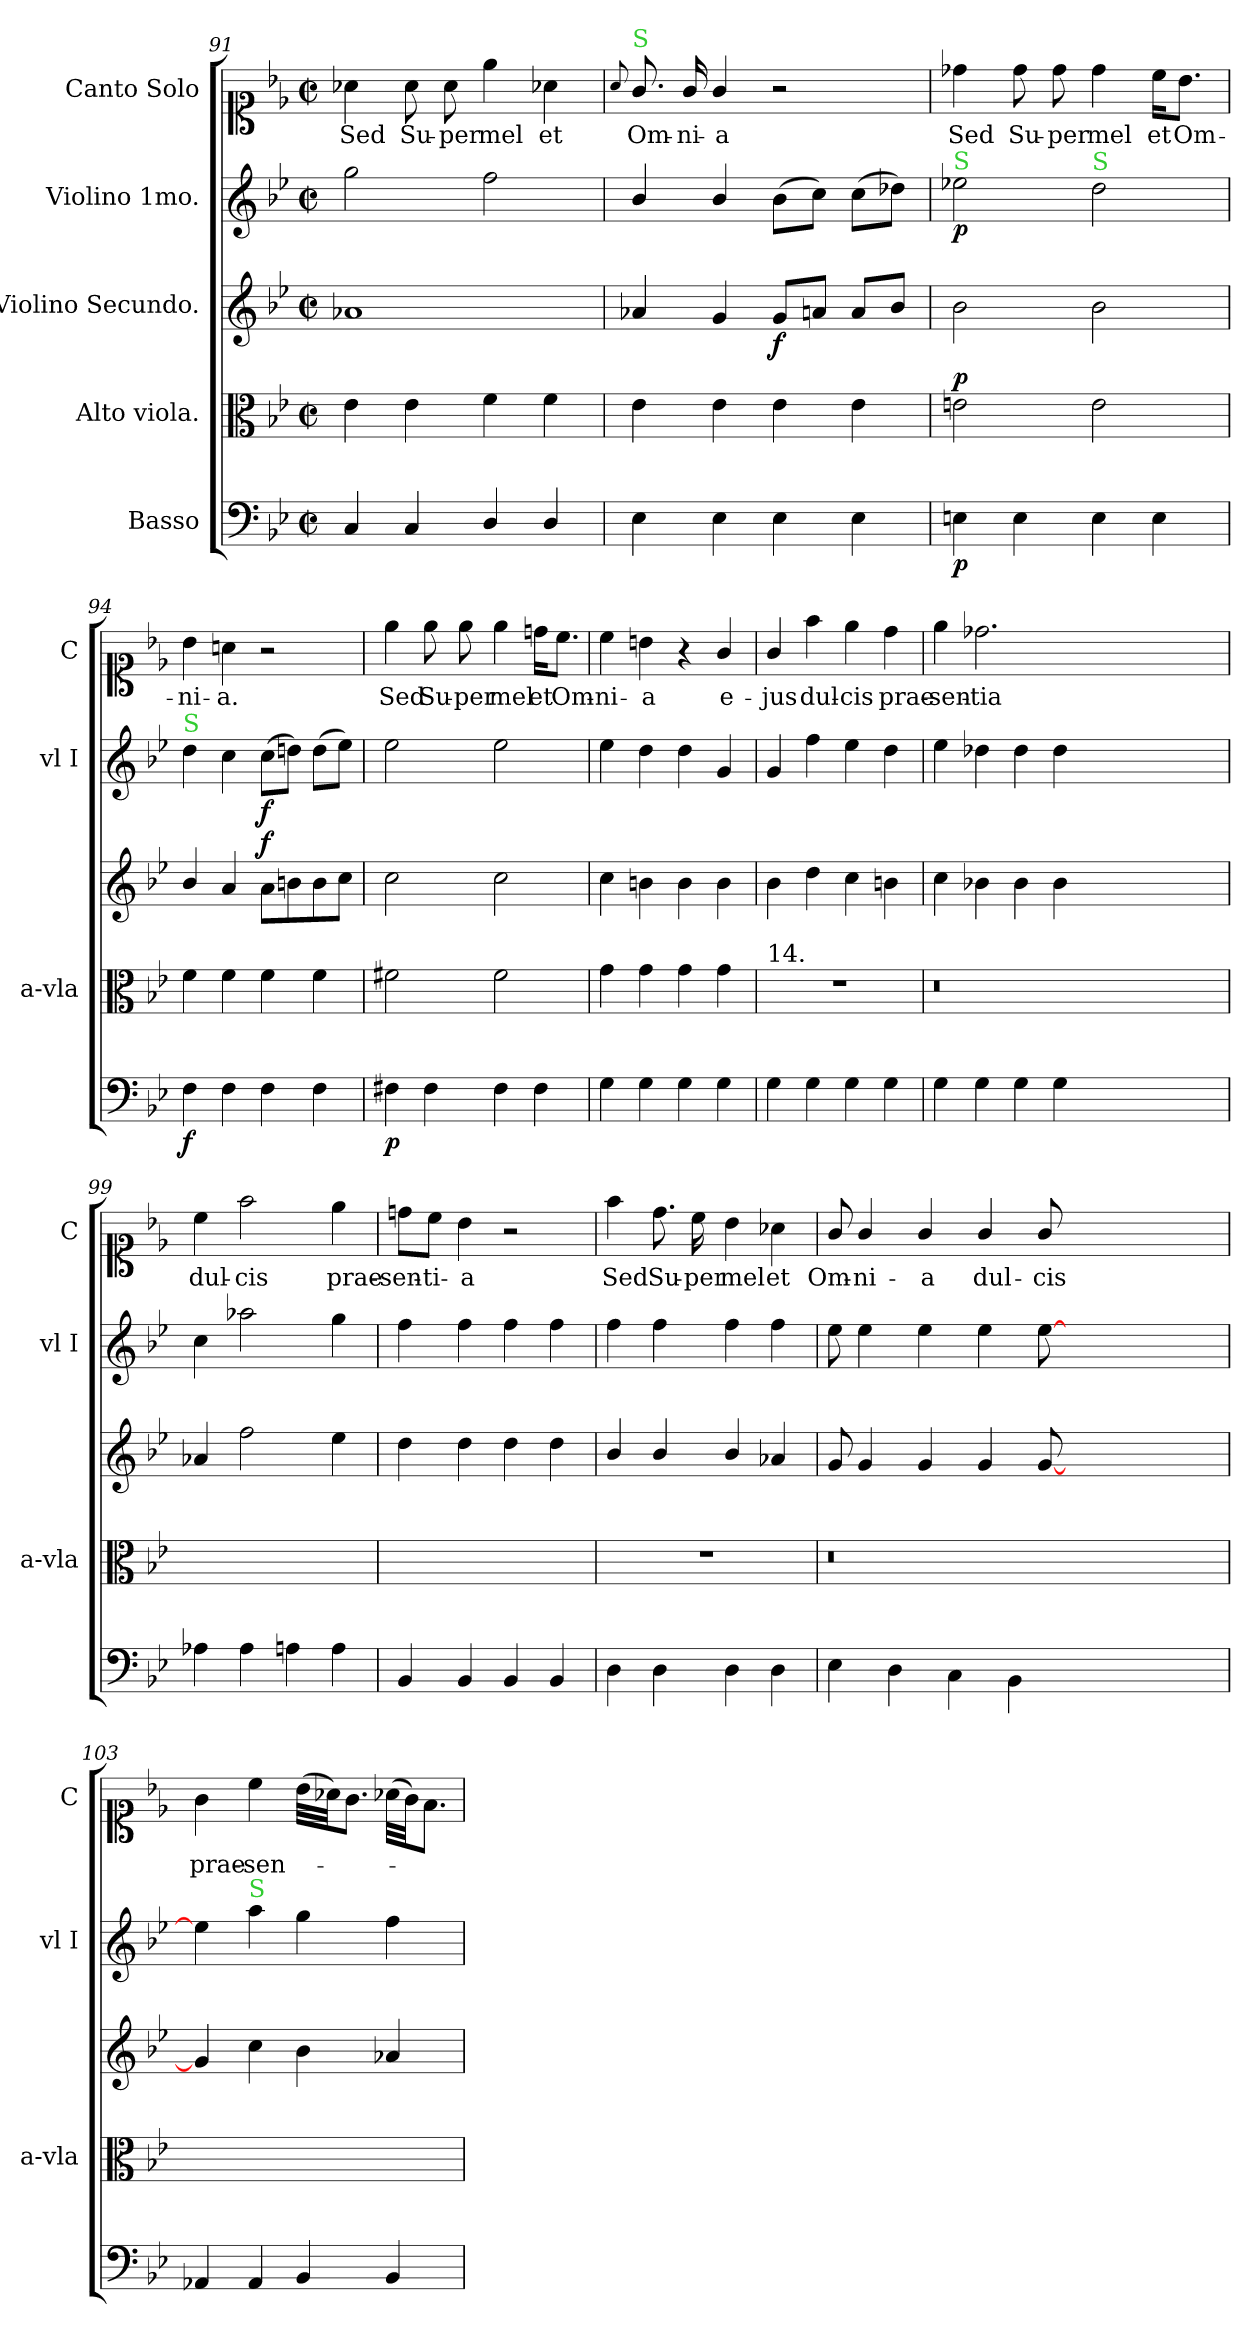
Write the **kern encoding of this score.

**kern	**dynam	**kern	**dynam	**kern	**dynam	**kern	**dynam	**kern	**text
*part5	*part5	*part4	*part4	*part3	*part3	*part2	*part2	*part1	*part1
*staff5	*staff5	*staff4	*staff4	*staff3	*staff3	*staff2	*staff2	*staff1	*staff1
*I"Basso	*	*I"Alto viola.	*	*I"Violino Secundo.	*	*I"Violino 1mo.	*	*I"Canto Solo	*
*	*	*I'a-vla	*	*	*	*I'vl I	*	*I'C	*
*clefF4	*	*clefC3	*	*clefG2	*	*clefG2	*	*clefC1	*
*k[b-e-]	*	*k[b-e-]	*	*k[b-e-]	*	*k[b-e-]	*	*k[b-e-]	*
*M2/2	*	*M2/2	*	*M2/2	*	*M2/2	*	*M2/2	*
*met(c|)	*	*met(c|)	*	*met(c|)	*	*met(c|)	*	*met(c|)	*
=91	=91	=91	=91	=91	=91	=91	=91	=91	=91
4C/	.	4e-\	.	1a-X	.	2gg\	.	4a-X\	Sed
4C/	.	4e-\	.	.	.	.	.	8a-\	Su-
.	.	.	.	.	.	.	.	8a-\	-per
4D/	.	4f\	.	.	.	2ff\	.	4ee-\	mel
4D/	.	4f\	.	.	.	.	.	4a-X\	et
=92	=92	=92	=92	=92	=92	=92	=92	=92	=92
.	.	.	.	.	.	.	.	8qqa/	.
!	!	!	!	!	!	!	!	!LO:TX:a:color=limegreen:t=S	!
!	!	!	!LO:DY:a	!	!	!	!	!	!
4E-\	Forte	4e-\	foo	4a-X/	.	4b-/	.	8.g/	Om-
.	.	.	.	.	.	.	.	16g/	-ni-
4E-\	.	4e-\	.	4g/	.	4b-/	.	4g/	-a
!	!	!	!	!	!LO:DY:b	!	!	!	!
4E-\	.	4e-\	.	8g/L	f	(8b-\L	.	2r	.
.	.	.	.	8an/J	.	8cc\J)	.	.	.
4E-\	.	4e-\	.	8a/L	.	(8cc\L	.	.	.
.	.	.	.	8b-/J	.	8dd-X\J)	.	.	.
=93	=93	=93	=93	=93	=93	=93	=93	=93	=93
!	!	!	!	!	!	!LO:TX:a:color=limegreen:t=S	!	!	!
!	!	!	!LO:DY:a	!	!LO:DY:b	!	!LO:DY:b	!	!
4En\	p	2en\	p	2b-\	pia	2ee-X\	p	4dd-X\	Sed
4E\	.	.	.	.	.	.	.	8dd-\	Su-
.	.	.	.	.	.	.	.	8dd-\	-per
!	!	!	!	!	!	!LO:TX:a:color=limegreen:t=S	!	!	!
4E\	.	2e\	.	2b-\	.	2dd\	.	4dd-\	mel
4E\	.	.	.	.	.	.	.	16cc\KL	et
.	.	.	.	.	.	.	.	8.b-\J	Om-
=94	=94	=94	=94	=94	=94	=94	=94	=94	=94
!	!	!	!	!	!	!LO:TX:a:color=limegreen:t=S	!	!	!
4F\	f	4f\	.	4b-/	.	4dd\	.	4b-\	-ni-
4F\	.	4f\	.	4a/	.	4cc\	.	4an\	-a.
!	!	!	!	!	!LO:DY:a	!	!LO:DY:b	!	!
4F\	.	4f\	.	8a\L	f	(8cc\L	f	2r	.
.	.	.	.	8bn\	.	8ddn\J)	.	.	.
4F\	.	4f\	.	8b\	.	(8dd\L	.	.	.
.	.	.	.	8cc\J	.	8ee-\J)	.	.	.
=95	=95	=95	=95	=95	=95	=95	=95	=95	=95
!	!	!	!	!	!LO:DY:b	!	!LO:DY:b	!	!
4F#X\	p	2f#X\	.	2cc\	pia	2ee-\	pia	4ee-\	Sed
4F#\	.	.	.	.	.	.	.	8ee-\	Su-
.	.	.	.	.	.	.	.	8ee-\	-per
4F#\	.	2f#\	.	2cc\	.	2ee-\	.	4ee-\	mel
4F#\	.	.	.	.	.	.	.	16ddn\KL	et
.	.	.	.	.	.	.	.	8.cc\J	Om-
=96	=96	=96	=96	=96	=96	=96	=96	=96	=96
4G\	.	4g\	.	4cc\	.	4ee-\	.	4cc\	-ni-
4G\	.	4g\	.	4bn\	.	4dd\	.	4bn\	-a
4G\	.	4g\	.	4b\	.	4dd\	.	4r	.
4G\	.	4g\	.	4b\	.	4g/	.	4g/	e-
=97	=97	=97	=97	=97	=97	=97	=97	=97	=97
!	!	!LO:TX:a:t=14.	!	!	!	!	!	!	!
4G\	.	1r	.	4b-\	.	4g/	.	4g/	-jus
4G\	.	.	.	4dd\	.	4ff\	.	4ff\	dul-
4G\	.	.	.	4cc\	.	4ee-\	.	4ee-\	-cis
4G\	.	.	.	4bn\	.	4dd\	.	4dd\	prae-
=98	=98	=98	=98	=98	=98	=98	=98	=98	=98
4G\	.	0.r	.	4cc\	.	4ee-\	.	4ee-\	-sen-
4G\	.	.	.	4b-X\	.	4dd-X\	.	2.dd-X\	-tia
4G\	.	.	.	4b-\	.	4dd-\	.	.	.
4G\	.	.	.	4b-\	.	4dd-\	.	.	.
0ryy	.	.	.	0ryy	.	0ryy	.	0ryy	.
=99	=99	=99	=99	=99	=99	=99	=99	=99	=99
4A-X\	.	1ryy	.	4a-X/	.	4cc\	.	4cc\	dul-
4A-\	.	.	.	2ff\	.	2aa-X\	.	2ff\	-cis
4An\	.	.	.	.	.	.	.	.	.
4A\	.	.	.	4ee-\	.	4gg\	.	4ee-\	prae-
=100	=100	=100	=100	=100	=100	=100	=100	=100	=100
4BB-/	.	1ryy	.	4dd\	.	4ff\	.	8ddn\L	-sen-
.	.	.	.	.	.	.	.	8cc\J	-ti-
4BB-/	.	.	.	4dd\	.	4ff\	.	4b-\	-a
4BB-/	.	.	.	4dd\	.	4ff\	.	2r	.
4BB-/	.	.	.	4dd\	.	4ff\	.	.	.
=101	=101	=101	=101	=101	=101	=101	=101	=101	=101
4D\	.	1r	.	4b-/	.	4ff\	.	4ff\	Sed
4D\	.	.	.	4b-/	.	4ff\	.	8.dd\	Su-
.	.	.	.	.	.	.	.	16cc\	-per
4D\	.	.	.	4b-/	.	4ff\	.	4b-\	mel
4D\	.	.	.	4a-X/	.	4ff\	.	4a-X\	et
=102	=102	=102	=102	=102	=102	=102	=102	=102	=102
4E-\	.	0.r	.	8g/	.	8ee-\	.	8g/	Om-
.	.	.	.	4g/	.	4ee-\	.	4g/	-ni-
4D\	.	.	.	.	.	.	.	.	.
.	.	.	.	4g/	.	4ee-\	.	4g/	-a
4C\	.	.	.	.	.	.	.	.	.
.	.	.	.	4g/	.	4ee-\	.	4g/	dul-
4BB-\	.	.	.	.	.	.	.	.	.
.	.	.	.	[8g/	.	[8ee-\	.	8g/	-cis
0ryy	.	.	.	0ryy	.	0ryy	.	0ryy	.
=103	=103	=103	=103	=103	=103	=103	=103	=103	=103
4AA-X/	.	1ryy	.	4g/]	.	4ee-\]	.	4g\	prae-
!	!	!	!	!	!	!LO:TX:a:color=limegreen:t=S	!	!	!
4AA-/	.	.	.	4cc\	.	4aa\	.	4cc\	-sen-
4BB-/	.	.	.	4b-\	.	4gg\	.	(32b-\LLL	.
.	.	.	.	.	.	.	.	32a-X\JJ)	.
.	.	.	.	.	.	.	.	8.g\J	.
4BB-/	.	.	.	4a-X/	.	4ff\	.	(32a-X\LLL	.
.	.	.	.	.	.	.	.	32g\JJ)	.
.	.	.	.	.	.	.	.	8.f\J	.
=	=	=	=	=	=	=	=	=	=
*-	*-	*-	*-	*-	*-	*-	*-	*-	*-
